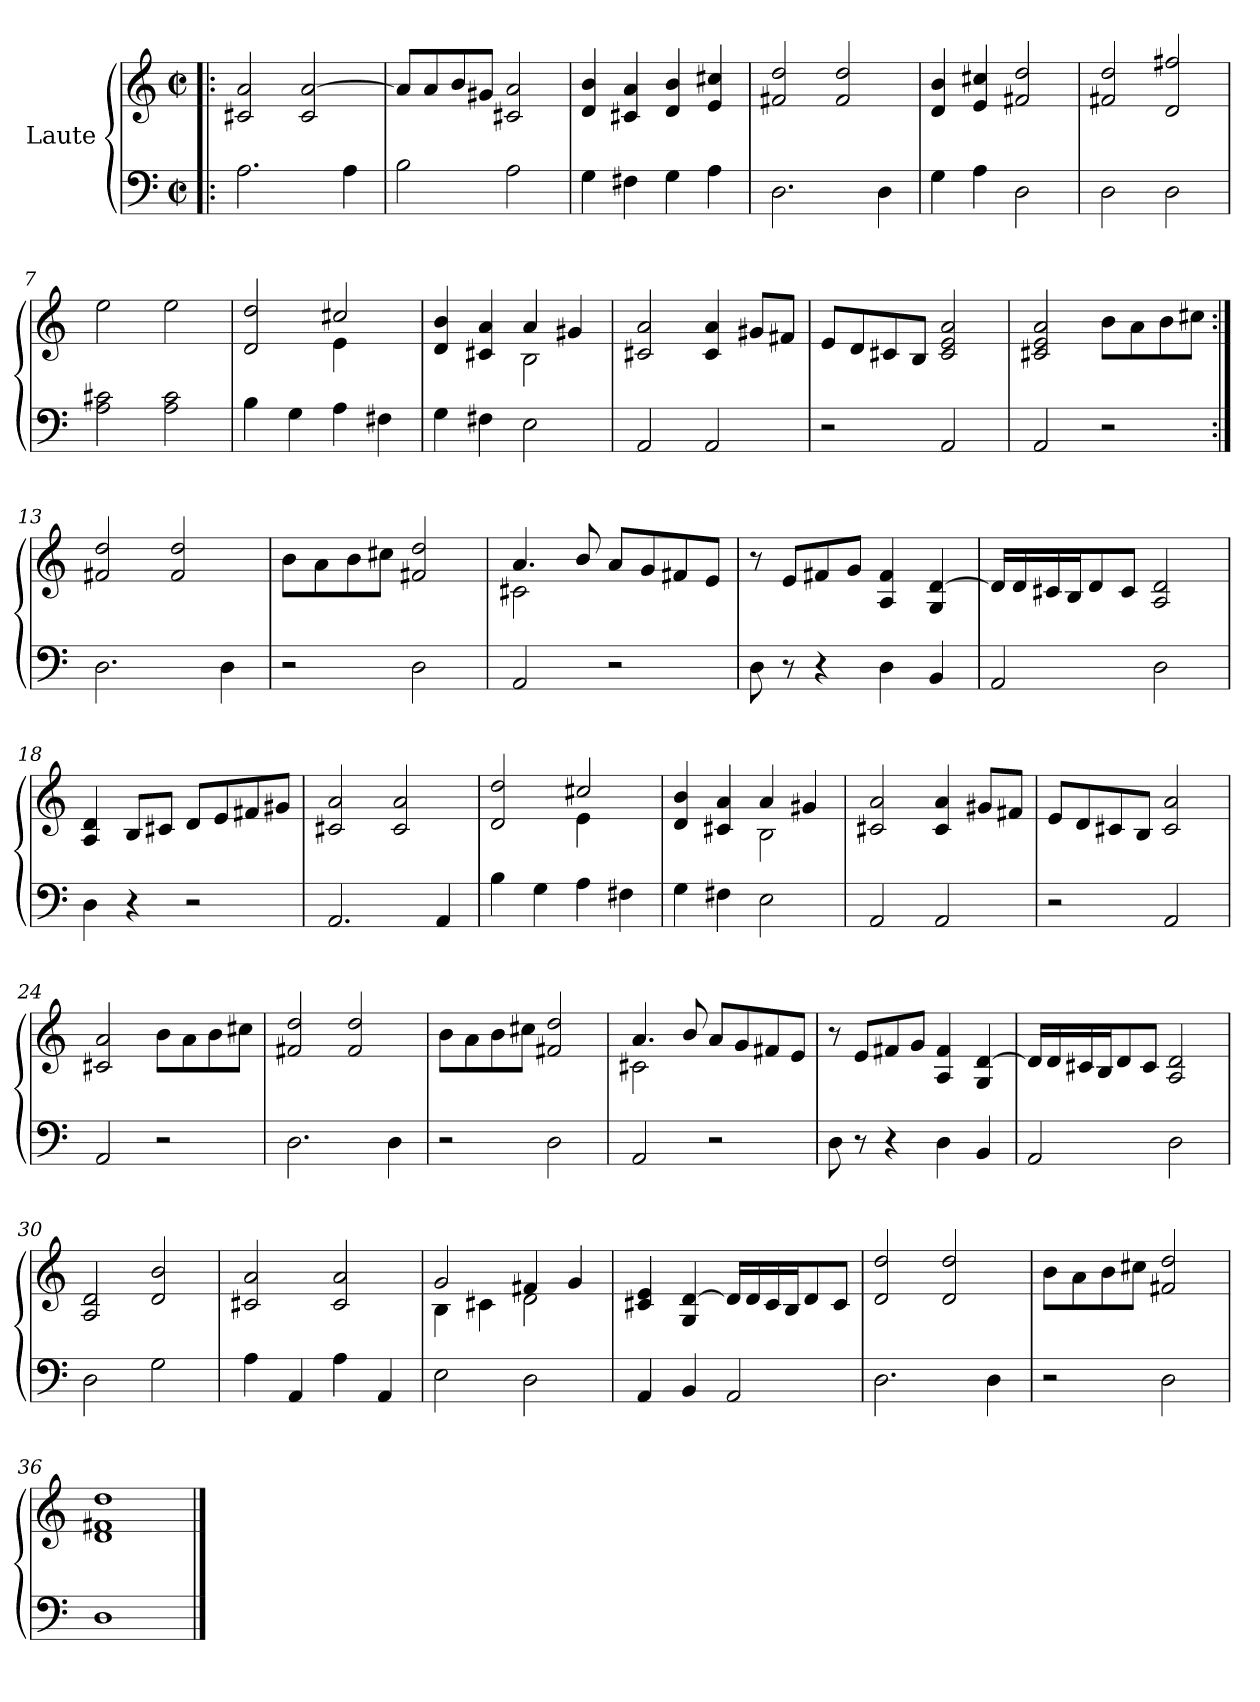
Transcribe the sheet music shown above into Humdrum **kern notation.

**kern	**kern
*part1	*part1
*staff2	*staff1
*I"Laute	*
*clefF4	*clefG2
*k[]	*k[]
*M2/2	*M2/2
*met(c|)	*met(c|)
=1!|:	=1!|:
2.A\	2c#X/ 2a/
.	2c#/ [2a/
4A\	.
=2	=2
2B\	8a/L]
.	8a/
.	8b/
.	8g#X/J
2A\	2c#X/ 2a/
=3	=3
4G\	4d/ 4b/
4F#X\	4c#X/ 4a/
4G\	4d/ 4b/
4A\	4e/ 4cc#X/
=4	=4
2.D\	2f#X/ 2dd/
.	2f#/ 2dd/
4D\	.
=5	=5
4G\	4d/ 4b/
4A\	4e/ 4cc#X/
2D\	2f#X/ 2dd/
=6	=6
2D\	2f#X/ 2dd/
2D\	2d/ 2ff#X/
=7	=7
2A\ 2c#X\	2ee\
2A\ 2c#\	2ee\
!!LO:LB:g=z
=8	=8
*	*^
4B\	2d/ 2dd/	2ryy
4G\	.	.
4A\	2cc#X/	4e\
4F#X\	.	4ryy
=9	=9	=9
4G\	4d/ 4b/	2ryy
4F#X\	4c#X/ 4a/	.
2E\	4a/	2B\
.	4g#X/	.
*	*v	*v
=10	=10
2AA/	2c#X/ 2a/
2AA/	4c#/ 4a/
.	8g#X/L
.	8f#X/J
=11	=11
2r	8e/L
.	8d/
.	8c#X/
.	8B/J
2AA/	2c#/ 2e/ 2a/
=12	=12
2AA/	2c#X/ 2e/ 2a/
2r	8b\L
.	8a\
.	8b\
.	8cc#X\J
=13:|!	=13:|!
2.D\	2f#X/ 2dd/
.	2f#/ 2dd/
4D\	.
!!LO:LB:g=z
=14	=14
2r	8b\L
.	8a\
.	8b\
.	8cc#X\J
2D\	2f#X/ 2dd/
=15	=15
*	*^
2AA/	4.a/	2c#X\
.	8b/	.
2r	8a/L	2ryy
.	8g/	.
.	8f#X/	.
.	8e/J	.
*	*v	*v
=16	=16
8D\	8r
8r	8e/L
4r	8f#X/
.	8g/J
4D\	4A/ 4f#/
4BB/	4G/ [4d/
=17	=17
2AA/	16d/LL]
.	16d/
.	16c#X/
.	16B/J
.	8d/
.	8c#/J
2D\	2A/ 2d/
=18	=18
4D\	4A/ 4d/
4r	8B/L
.	8c#X/J
2r	8d/L
.	8e/
.	8f#X/
.	8g#X/J
!!LO:LB:g=z
=19	=19
2.AA/	2c#X/ 2a/
.	2c#/ 2a/
4AA/	.
=20	=20
*	*^
4B\	2d/ 2dd/	2ryy
4G\	.	.
4A\	2cc#X/	4e\
4F#X\	.	4ryy
=21	=21	=21
4G\	4d/ 4b/	2ryy
4F#X\	4c#X/ 4a/	.
2E\	4a/	2B\
.	4g#X/	.
*	*v	*v
=22	=22
2AA/	2c#X/ 2a/
2AA/	4c#/ 4a/
.	8g#X/L
.	8f#X/J
=23	=23
2r	8e/L
.	8d/
.	8c#X/
.	8B/J
2AA/	2c#/ 2a/
!!LO:LB:g=z
=24	=24
2AA/	2c#X/ 2a/
2r	8b\L
.	8a\
.	8b\
.	8cc#X\J
=25	=25
2.D\	2f#X/ 2dd/
.	2f#/ 2dd/
4D\	.
=26	=26
2r	8b\L
.	8a\
.	8b\
.	8cc#X\J
2D\	2f#X/ 2dd/
=27	=27
*	*^
2AA/	4.a/	2c#X\
.	8b/	.
2r	8a/L	2ryy
.	8g/	.
.	8f#X/	.
.	8e/J	.
*	*v	*v
=28	=28
8D\	8r
8r	8e/L
4r	8f#X/
.	8g/J
4D\	4A/ 4f#/
4BB/	4G/ [4d/
!!LO:LB:g=z
=29	=29
2AA/	16d/LL]
.	16d/
.	16c#X/
.	16B/J
.	8d/
.	8c#/J
2D\	2A/ 2d/
=30	=30
2D\	2A/ 2d/
2G\	2d/ 2b/
=31	=31
4A\	2c#X/ 2a/
4AA/	.
4A\	2c#/ 2a/
4AA/	.
=32	=32
*	*^
2E\	2g/	4B\
.	.	4c#X\
2D\	4f#X/	2d\
.	4g/	.
*	*v	*v
=33	=33
4AA/	4c#X/ 4e/
4BB/	4G/ [4d/
2AA/	16d/LL]
.	16d/
.	16c#/
.	16B/J
.	8d/
.	8c#/J
!!LO:LB:g=z
=34	=34
2.D\	2d/ 2dd/
.	2d/ 2dd/
4D\	.
=35	=35
2r	8b\L
.	8a\
.	8b\
.	8cc#X\J
2D\	2f#X/ 2dd/
=36	=36
1D	1d 1f#X 1dd
==	==
*-	*-
